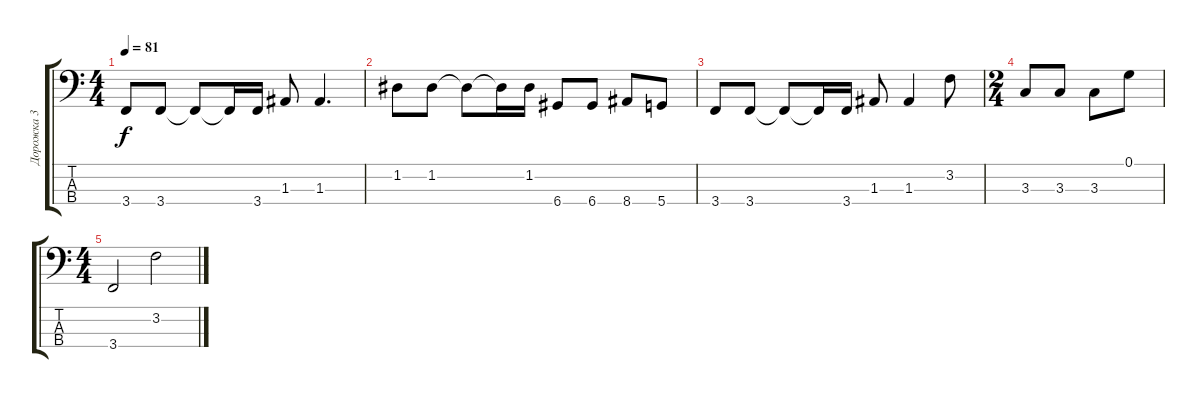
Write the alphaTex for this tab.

\track ("Дорожка 3" "Дорожка 3") {instrument electricbassfinger}
\staff {score tabs}
\tuning (G2 D2 A1 D1) {hide}
\ts (4 4)
\tempo 81
\clef f4
\ks c
3.4.8{dy f} 3.4.8 3.4{t}.8 3.4{t}.16 3.4.16 1.3.8 1.3.4{d} |
1.2.8 1.2.8 1.2{t}.8 1.2{t}.16 1.2.16 6.4.8 6.4.8 8.4.8 5.4.8 |
3.4.8 3.4.8 3.4{t}.8 3.4{t}.16 3.4.16 1.3.8 1.3.4 3.2.8 |
\ts (2 4)
3.3.8 3.3.8 3.3.8 0.1.8 |
\ts (4 4)
3.4.2 3.2.2
